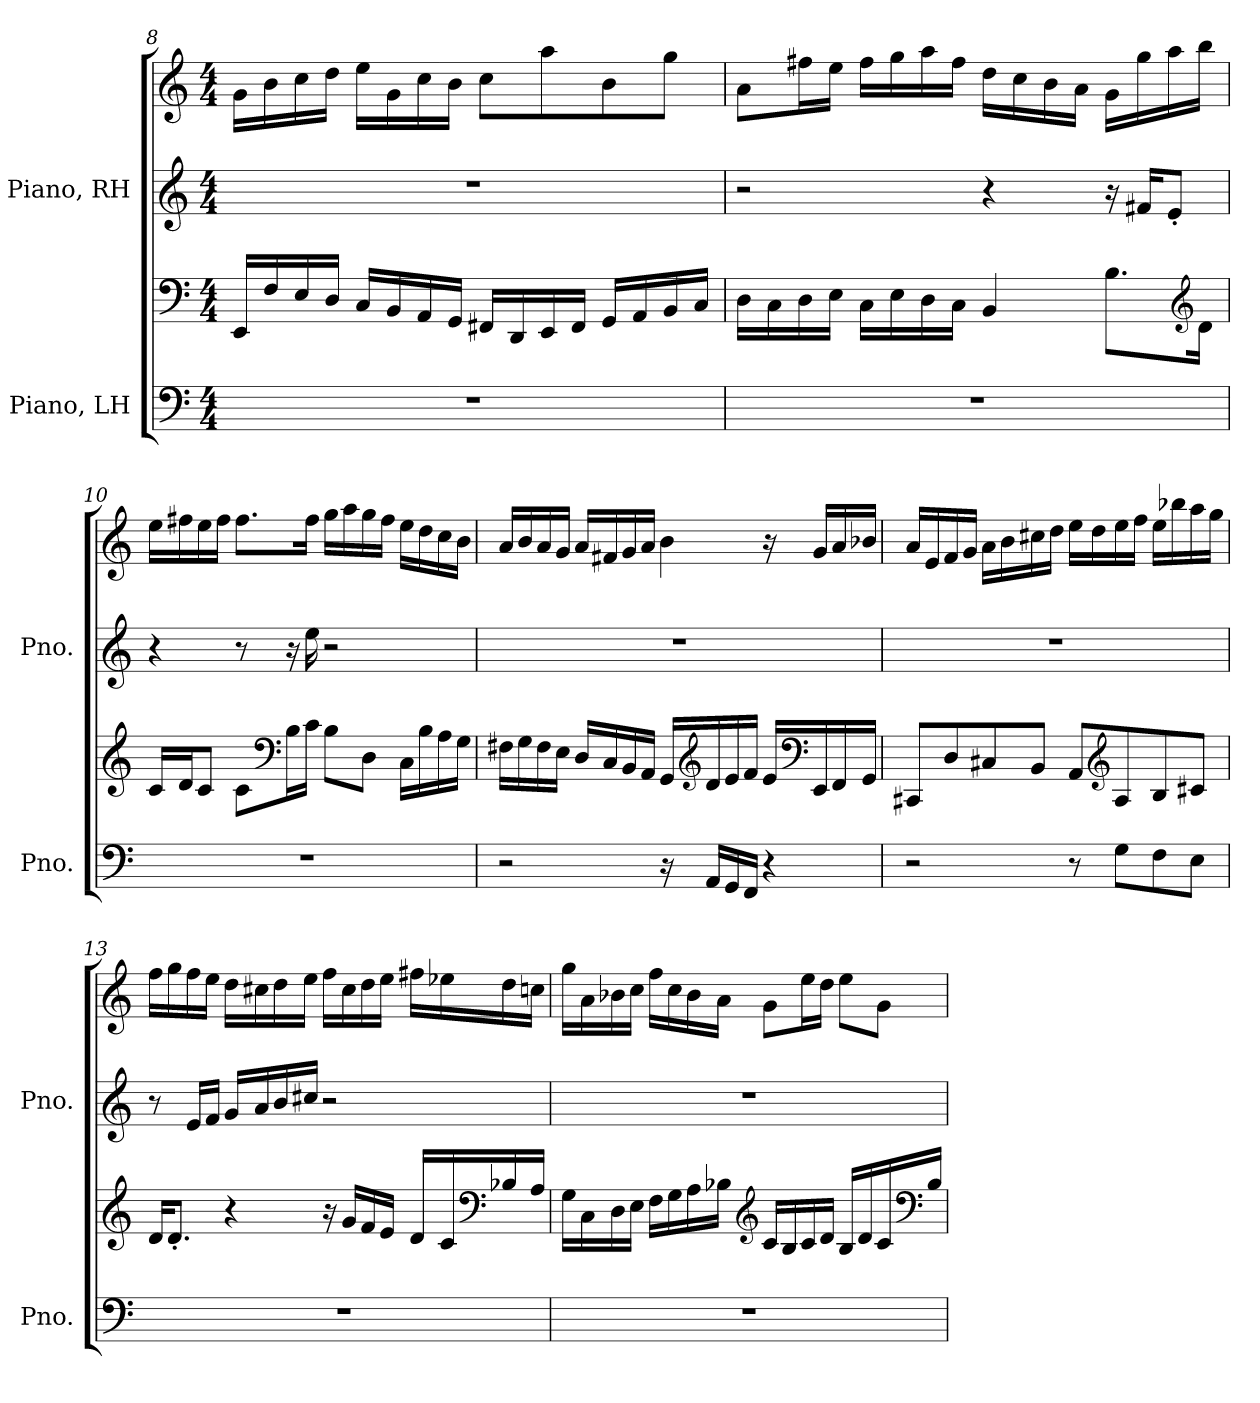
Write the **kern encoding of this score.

**kern	**kern	**kern	**kern
*part2	*part2	*part1	*part1
*staff4	*staff3	*staff2	*staff1
*I"Piano, LH	*	*I"Piano, RH	*
*I'Pno.	*	*I'Pno.	*
*clefF4	*clefF4	*clefG2	*clefG2
*k[]	*k[]	*k[]	*k[]
*M4/4	*M4/4	*M4/4	*M4/4
=8	=8	=8	=8
1r	16EE/LL	1r	16g\LL
.	16F/	.	16b\
.	16E/	.	16cc\
.	16D/JJ	.	16dd\JJ
.	16C/LL	.	16ee\LL
.	16BB/	.	16g\
.	16AA/	.	16cc\
.	16GG/JJ	.	16b\JJ
.	16FF#X/LL	.	8cc\L
.	16DD/	.	.
.	16EE/	.	8aa\
.	16FF#/JJ	.	.
.	16GG/LL	.	8b\
.	16AA/	.	.
.	16BB/	.	8gg\J
.	16C/JJ	.	.
!!LO:LB:g=z
=9	=9	=9	=9
1r	16D\LL	2r	8a\L
.	16C\	.	.
.	16D\	.	16ff#X\L
.	16E\JJ	.	16ee\JJ
.	16C\LL	.	16ff#\LL
.	16E\	.	16gg\
.	16D\	.	16aa\
.	16C\JJ	.	16ff#\JJ
.	4BB/	4r	16dd\LL
.	.	.	16cc\
.	.	.	16b\
.	.	.	16a\JJ
.	8.B\L	16r	16g\LL
.	.	16f#X/KL	16gg\
.	.	8e'/J	16aa\
*	*clefG2	*	*
.	16d\Jk	.	16bb\JJ
=10	=10	=10	=10
1r	16c/LL	4r	16ee\LL
.	16d/J	.	16ff#X\
.	8c/J	.	16ee\
.	.	.	16ff#\JJ
.	8c\L	8r	8.ff#\L
*	*clefF4	*	*
.	16B\L	16r	.
.	16c\JJ	16ee\	16ff#\Jk
.	8B\L	2r	16gg\LL
.	.	.	16aa\
.	8D\J	.	16gg\
.	.	.	16ff#\JJ
.	16C\LL	.	16ee\LL
.	16B\	.	16dd\
.	16A\	.	16cc\
.	16G\JJ	.	16b\JJ
!!LO:LB:g=z
=11	=11	=11	=11
2r	16F#X\LL	1r	16a/LL
.	16G\	.	16b/
.	16F#\	.	16a/
.	16E\JJ	.	16g/JJ
.	16D/LL	.	16a/LL
.	16C/	.	16f#X/
.	16BB/	.	16g/
.	16AA/JJ	.	16a/JJ
16r	16GG/LL	.	4b\
*	*clefG2	*	*
16AA/LL	16d/	.	.
16GG/	16e/	.	.
16FF/JJ	16f/JJ	.	.
4r	16e/LL	.	16r
*	*clefF4	*	*
.	16EE/	.	16g/LL
.	16FF/	.	16a/
.	16GG/JJ	.	16b-X/JJ
=12	=12	=12	=12
2r	8CC#X/L	1r	16a/LL
.	.	.	16e/
.	8D/	.	16f/
.	.	.	16g/JJ
.	8C#X/	.	16a\LL
.	.	.	16b\
.	8BB/J	.	16cc#X\
.	.	.	16dd\JJ
8r	8AA/L	.	16ee\LL
.	.	.	16dd\
*	*clefG2	*	*
8G\L	8A/	.	16ee\
.	.	.	16ff\JJ
8F\	8B/	.	16ee\LL
.	.	.	16bb-X\
8E\J	8c#X/J	.	16aa\
.	.	.	16gg\JJ
!!LO:PB:g=z
=13	=13	=13	=13
1r	16d/KL	8r	16ff\LL
.	8.d'/J	.	16gg\
.	.	16e/LL	16ff\
.	.	16f/JJ	16ee\JJ
.	4r	16g/LL	16dd\LL
.	.	16a/	16cc#X\
.	.	16b/	16dd\
.	.	16cc#X/JJ	16ee\JJ
.	16r	2r	16ff\LL
.	16g/LL	.	16cc#\
.	16f/	.	16dd\
.	16e/JJ	.	16ee\JJ
.	16d/LL	.	16ff#X\LL
.	16c/	.	16ee-X\
*	*clefF4	*	*
.	16B-X/	.	16dd\
.	16A/JJ	.	16ccn\JJ
=14	=14	=14	=14
1r	16G\LL	1r	16gg\LL
.	16C\	.	16a\
.	16D\	.	16b-X\
.	16E\JJ	.	16cc\JJ
.	16F\LL	.	16ff\LL
.	16G\	.	16cc\
.	16A\	.	16b-\
.	16B-X\JJ	.	16a\JJ
*	*clefG2	*	*
.	16c/LL	.	8g\L
.	16B-/	.	.
.	16c/	.	16ee\L
.	16d/JJ	.	16dd\JJ
.	16B-/LL	.	8ee\L
.	16d/	.	.
.	16c/	.	8g\J
*	*clefF4	*	*
.	16B-/JJ	.	.
=	=	=	=
*-	*-	*-	*-
